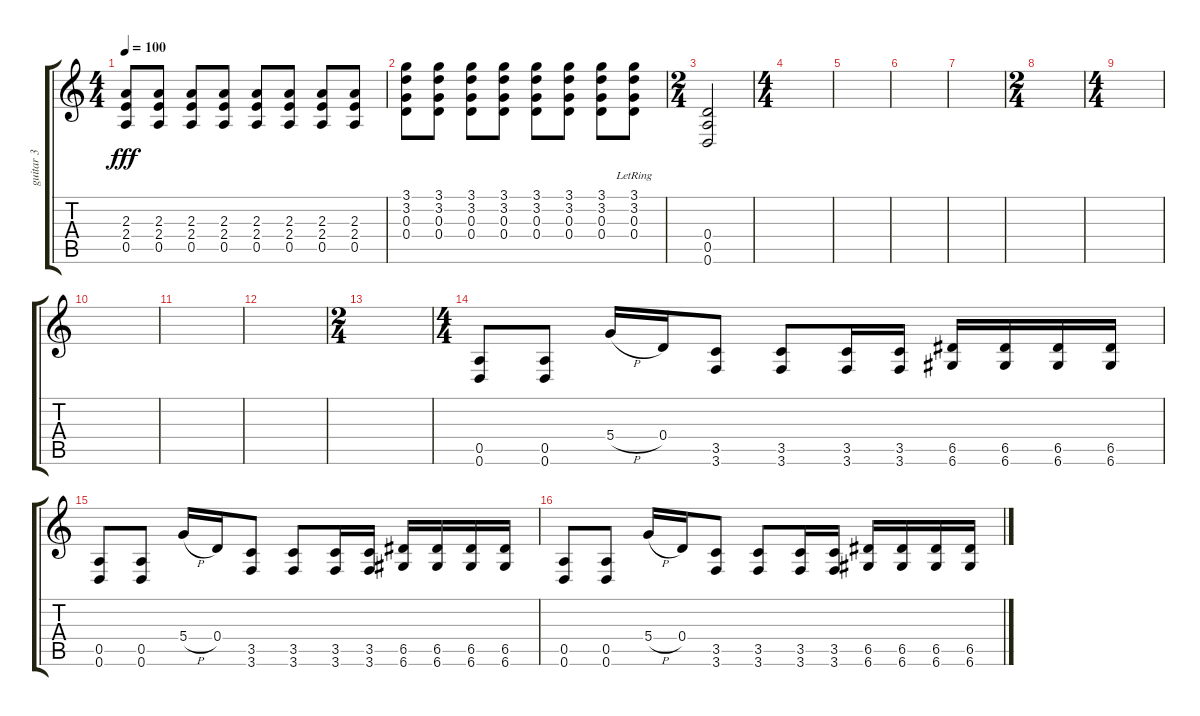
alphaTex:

\track ("guitar 3" "guitar 3") {instrument distortionguitar}
\staff {score tabs}
\tuning (E4 B3 G3 D3 A2 D2) {hide}
\ts (4 4)
\tempo 100
\clef g2
\ks c
(2.3 2.4 0.5).8{dy fff} (2.3 2.4 0.5).8 (2.3 2.4 0.5).8 (2.3 2.4 0.5).8 (2.3 2.4 0.5).8 (2.3 2.4 0.5).8 (2.3 2.4 0.5).8 (2.3 2.4 0.5).8 |
(3.1 3.2 0.3 0.4).8 (3.1 3.2 0.3 0.4).8 (3.1 3.2 0.3 0.4).8 (3.1 3.2 0.3 0.4).8 (3.1 3.2 0.3 0.4).8 (3.1 3.2 0.3 0.4).8 (3.1 3.2 0.3 0.4).8 (3.1{lr} 3.2{lr} 0.3{lr} 0.4{lr}).8 |
\ts (2 4)
(0.4 0.5 0.6).2 |
\ts (4 4)
|
|
|
|
\ts (2 4)
|
\ts (4 4)
|
|
|
|
\ts (2 4)
|
\ts (4 4)
(0.5 0.6).8{volume 16 instrument distortionguitar} (0.5 0.6).8 5.4{h}.16 0.4.16 (3.5 3.6).8 (3.5 3.6).8 (3.5 3.6).16 (3.5 3.6).16 (6.5 6.6).16 (6.5 6.6).16 (6.5 6.6).16 (6.5 6.6).16 |
(0.5 0.6).8{volume 16 instrument distortionguitar} (0.5 0.6).8 5.4{h}.16 0.4.16 (3.5 3.6).8 (3.5 3.6).8 (3.5 3.6).16 (3.5 3.6).16 (6.5 6.6).16 (6.5 6.6).16 (6.5 6.6).16 (6.5 6.6).16 |
(0.5 0.6).8{volume 16 instrument distortionguitar} (0.5 0.6).8 5.4{h}.16 0.4.16 (3.5 3.6).8 (3.5 3.6).8 (3.5 3.6).16 (3.5 3.6).16 (6.5 6.6).16 (6.5 6.6).16 (6.5 6.6).16 (6.5 6.6).16
